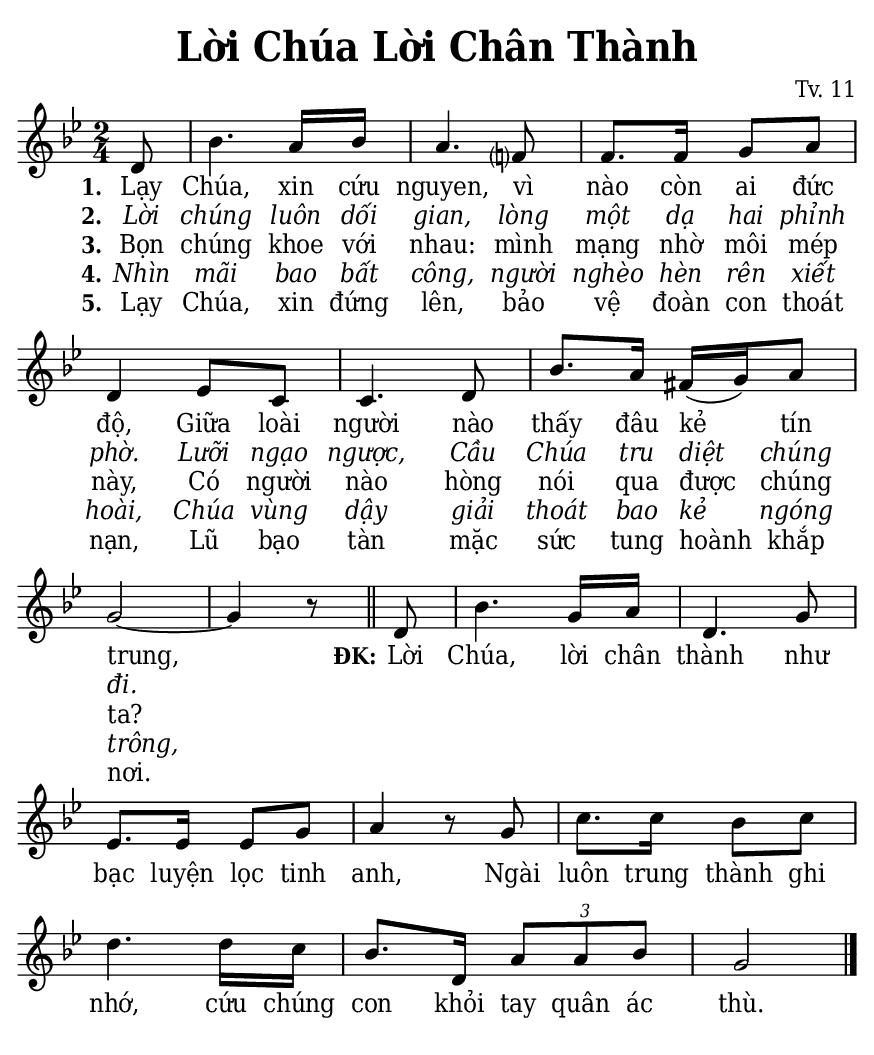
% Cài đặt chung\
\version "2.22.1"
\include "english.ly"

\header {
  title = \markup { \fontsize #1 "Lời Chúa Lời Chân Thành" }
  composer = "Tv. 11"
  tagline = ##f
}

% Nhạc phiên khúc
nhacPhienKhucSop = \relative c' {
  \partial 8 d8 |
  bf'4. a16 bf |
  a4. f!?8 |
  f8. f16 g8 a |
  d,4 ef8 c |
  c4. d8 |
  bf'8. a16 fs (g) a8 |
  g2 ~ |
  g4 r8 \bar "||"
  
  d8 |
  bf'4. g16 a |
  d,4. g8 |
  ef8. ef16 ef8 g |
  a4 r8 g |
  c8. c16 bf8 c |
  d4. d16 c |
  bf8. d,16 \tuplet 3/2 { a'8 a bf } |
  g2 \bar "|."
}

nhacPhienKhucAlto = \relative c' {
  
}

% Lời phiên khúc
loiPhienKhucSop = \lyrics {
  <<
    {
      \set stanza = "1."
      Lạy Chúa, xin cứu nguyen,
      vì nào còn ai đức độ,
      Giữa loài người nào thấy đâu kẻ tín trung,
    }
    \new Lyrics {
	    \set associatedVoice = "beSop"
	    \set stanza = "2."
      \override Lyrics.LyricText.font-shape = #'italic
	    Lời chúng luôn dối gian,
	    lòng một dạ hai phỉnh phờ.
	    Lưỡi ngạo ngược,
	    Cầu Chúa tru diệt chúng đi.
    }
    \new Lyrics {
	    \set associatedVoice = "beSop"
	    \set stanza = "3."
	    Bọn chúng khoe với nhau:
	    mình mạng nhờ môi mép này,
	    Có người nào hòng nói qua được chúng ta?
    }
    \new Lyrics {
	    \set associatedVoice = "beSop"
	    \set stanza = "4."
      \override Lyrics.LyricText.font-shape = #'italic
	    Nhìn mãi bao bất công,
	    người nghèo hèn rên xiết hoài,
	    Chúa vùng dậy giải thoát bao kẻ ngóng trông,
    }
    \new Lyrics {
	    \set associatedVoice = "beSop"
	    \set stanza = "5."
	    Lạy Chúa, xin đứng lên,
	    bảo vệ đoàn con thoát nạn,
	    Lũ bạo tàn mặc sức tung hoành khắp nơi.
    }
  >>
  \set stanza = "ĐK:"
  Lời Chúa, lời chân thành như bạc luyện lọc tinh anh,
  Ngài luôn trung thành ghi nhớ,
  cứu chúng con khỏi tay quân ác thù.
}

% Dàn trang
\paper {
  #(set-paper-size "a5")
  top-margin = 3\mm
  bottom-margin = 3\mm
  left-margin = 3\mm
  right-margin = 3\mm
  indent = #0
  #(define fonts
	 (make-pango-font-tree "Deja Vu Serif Condensed"
	 		       "Deja Vu Serif Condensed"
			       "Deja Vu Serif Condensed"
			       (/ 20 20)))
  print-page-number = ##f
  system-system-spacing = #'((basic-distance . 0.1) (padding . 2))
}

TongNhip = {
  \key bf \major \time 2/4
  \set Timing.beamExceptions = #'()
  \set Timing.baseMoment = #(ly:make-moment 1/4)
}

% Đổi kích thước nốt cho bè phụ
notBePhu =
#(define-music-function (font-size music) (number? ly:music?)
   (for-some-music
     (lambda (m)
       (if (music-is-of-type? m 'rhythmic-event)
           (begin
             (set! (ly:music-property m 'tweaks)
                   (cons `(font-size . ,font-size)
                         (ly:music-property m 'tweaks)))
             #t)
           #f))
     music)
   music)

\score {
  \new ChoirStaff <<
    \new Staff \with {
        \consists "Merge_rests_engraver"
        printPartCombineTexts = ##f
      }
      <<
      \new Voice \TongNhip \partCombine 
        \nhacPhienKhucSop
        \notBePhu -1 { \nhacPhienKhucAlto }
      \new NullVoice = beSop \nhacPhienKhucSop
      \new Lyrics \lyricsto beSop \loiPhienKhucSop
      >>
  >>
  \layout {
    \override Lyrics.LyricSpace.minimum-distance = #1.5
    \override Score.BarNumber.break-visibility = ##(#f #f #f)
    \override Score.SpacingSpanner.uniform-stretching = ##t
  } 
}
